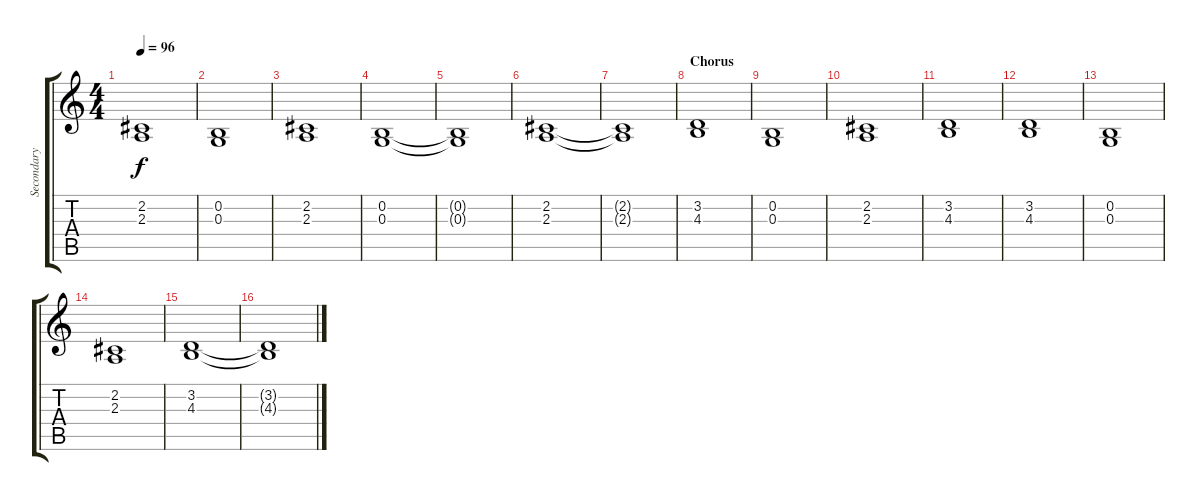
\track ("Secondary Keyboards" "Secondary ") {instrument synthbrass1}
\staff {score tabs}
\tuning (E4 B3 G3 D3 A2 E2) {hide}
\ts (4 4)
\tempo 96
\clef g2
\ks c
(2.2 2.3).1{dy f} |
(0.2 0.3).1 |
(2.2 2.3).1 |
(0.2 0.3).1 |
(0.2{t} 0.3{t}).1 |
(2.2 2.3).1 |
(2.2{t} 2.3{t}).1 |
\section ("" "Chorus")
(3.2 4.3).1 |
(0.2 0.3).1 |
(2.2 2.3).1 |
(3.2 4.3).1 |
(3.2 4.3).1 |
(0.2 0.3).1 |
(2.2 2.3).1 |
(3.2 4.3).1 |
(3.2{t} 4.3{t}).1
